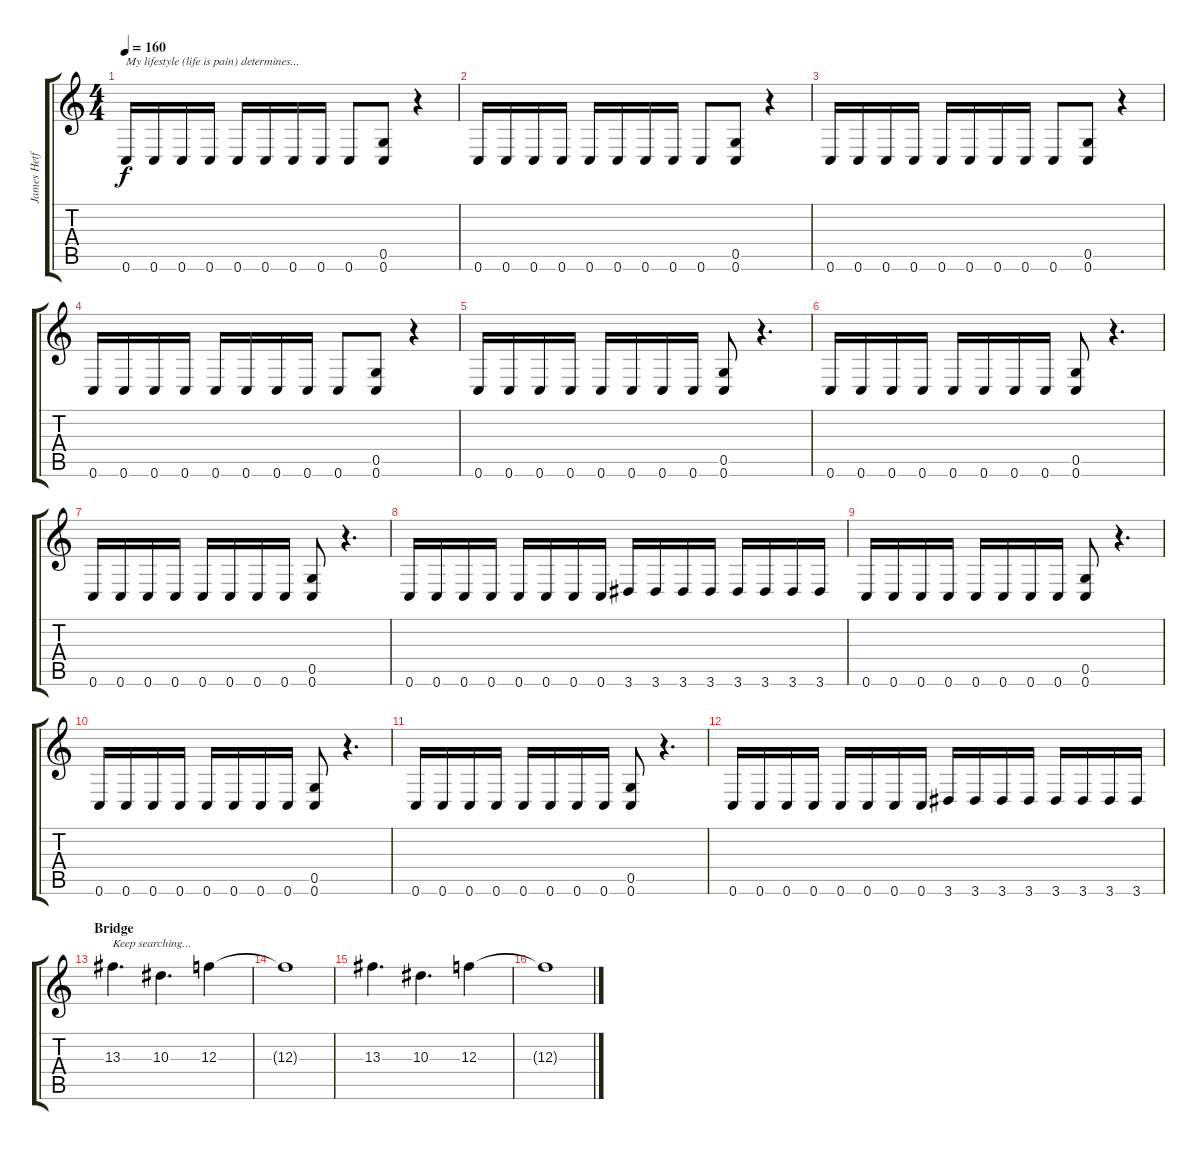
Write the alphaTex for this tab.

\track ("James Hetfield" "James Hetf") {instrument distortionguitar}
\staff {score tabs}
\tuning (D4 A3 F3 C3 G2 C2) {hide}
\ts (4 4)
\tempo 160
\clef g2
\ks c
0.6.16{txt "My lifestyle (life is pain) determines..." dy f} 0.6.16 0.6.16 0.6.16 0.6.16 0.6.16 0.6.16 0.6.16 0.6.8 (0.5 0.6).8 r.4 |
0.6.16 0.6.16 0.6.16 0.6.16 0.6.16 0.6.16 0.6.16 0.6.16 0.6.8 (0.5 0.6).8 r.4 |
0.6.16 0.6.16 0.6.16 0.6.16 0.6.16 0.6.16 0.6.16 0.6.16 0.6.8 (0.5 0.6).8 r.4 |
0.6.16 0.6.16 0.6.16 0.6.16 0.6.16 0.6.16 0.6.16 0.6.16 0.6.8 (0.5 0.6).8 r.4 |
0.6.16 0.6.16 0.6.16 0.6.16 0.6.16 0.6.16 0.6.16 0.6.16 (0.5 0.6).8 r.4{d} |
0.6.16 0.6.16 0.6.16 0.6.16 0.6.16 0.6.16 0.6.16 0.6.16 (0.5 0.6).8 r.4{d} |
0.6.16 0.6.16 0.6.16 0.6.16 0.6.16 0.6.16 0.6.16 0.6.16 (0.5 0.6).8 r.4{d} |
0.6.16 0.6.16 0.6.16 0.6.16 0.6.16 0.6.16 0.6.16 0.6.16 3.6.16 3.6.16 3.6.16 3.6.16 3.6.16 3.6.16 3.6.16 3.6.16 |
0.6.16 0.6.16 0.6.16 0.6.16 0.6.16 0.6.16 0.6.16 0.6.16 (0.5 0.6).8 r.4{d} |
0.6.16 0.6.16 0.6.16 0.6.16 0.6.16 0.6.16 0.6.16 0.6.16 (0.5 0.6).8 r.4{d} |
0.6.16 0.6.16 0.6.16 0.6.16 0.6.16 0.6.16 0.6.16 0.6.16 (0.5 0.6).8 r.4{d} |
0.6.16 0.6.16 0.6.16 0.6.16 0.6.16 0.6.16 0.6.16 0.6.16 3.6.16 3.6.16 3.6.16 3.6.16 3.6.16 3.6.16 3.6.16 3.6.16 |
\section ("" "Bridge")
13.3.4{d txt "Keep searching..." instrument electricguitarjazz} 10.3.4{d} 12.3.4 |
12.3{t}.1 |
13.3.4{d} 10.3.4{d} 12.3.4 |
12.3{t}.1
